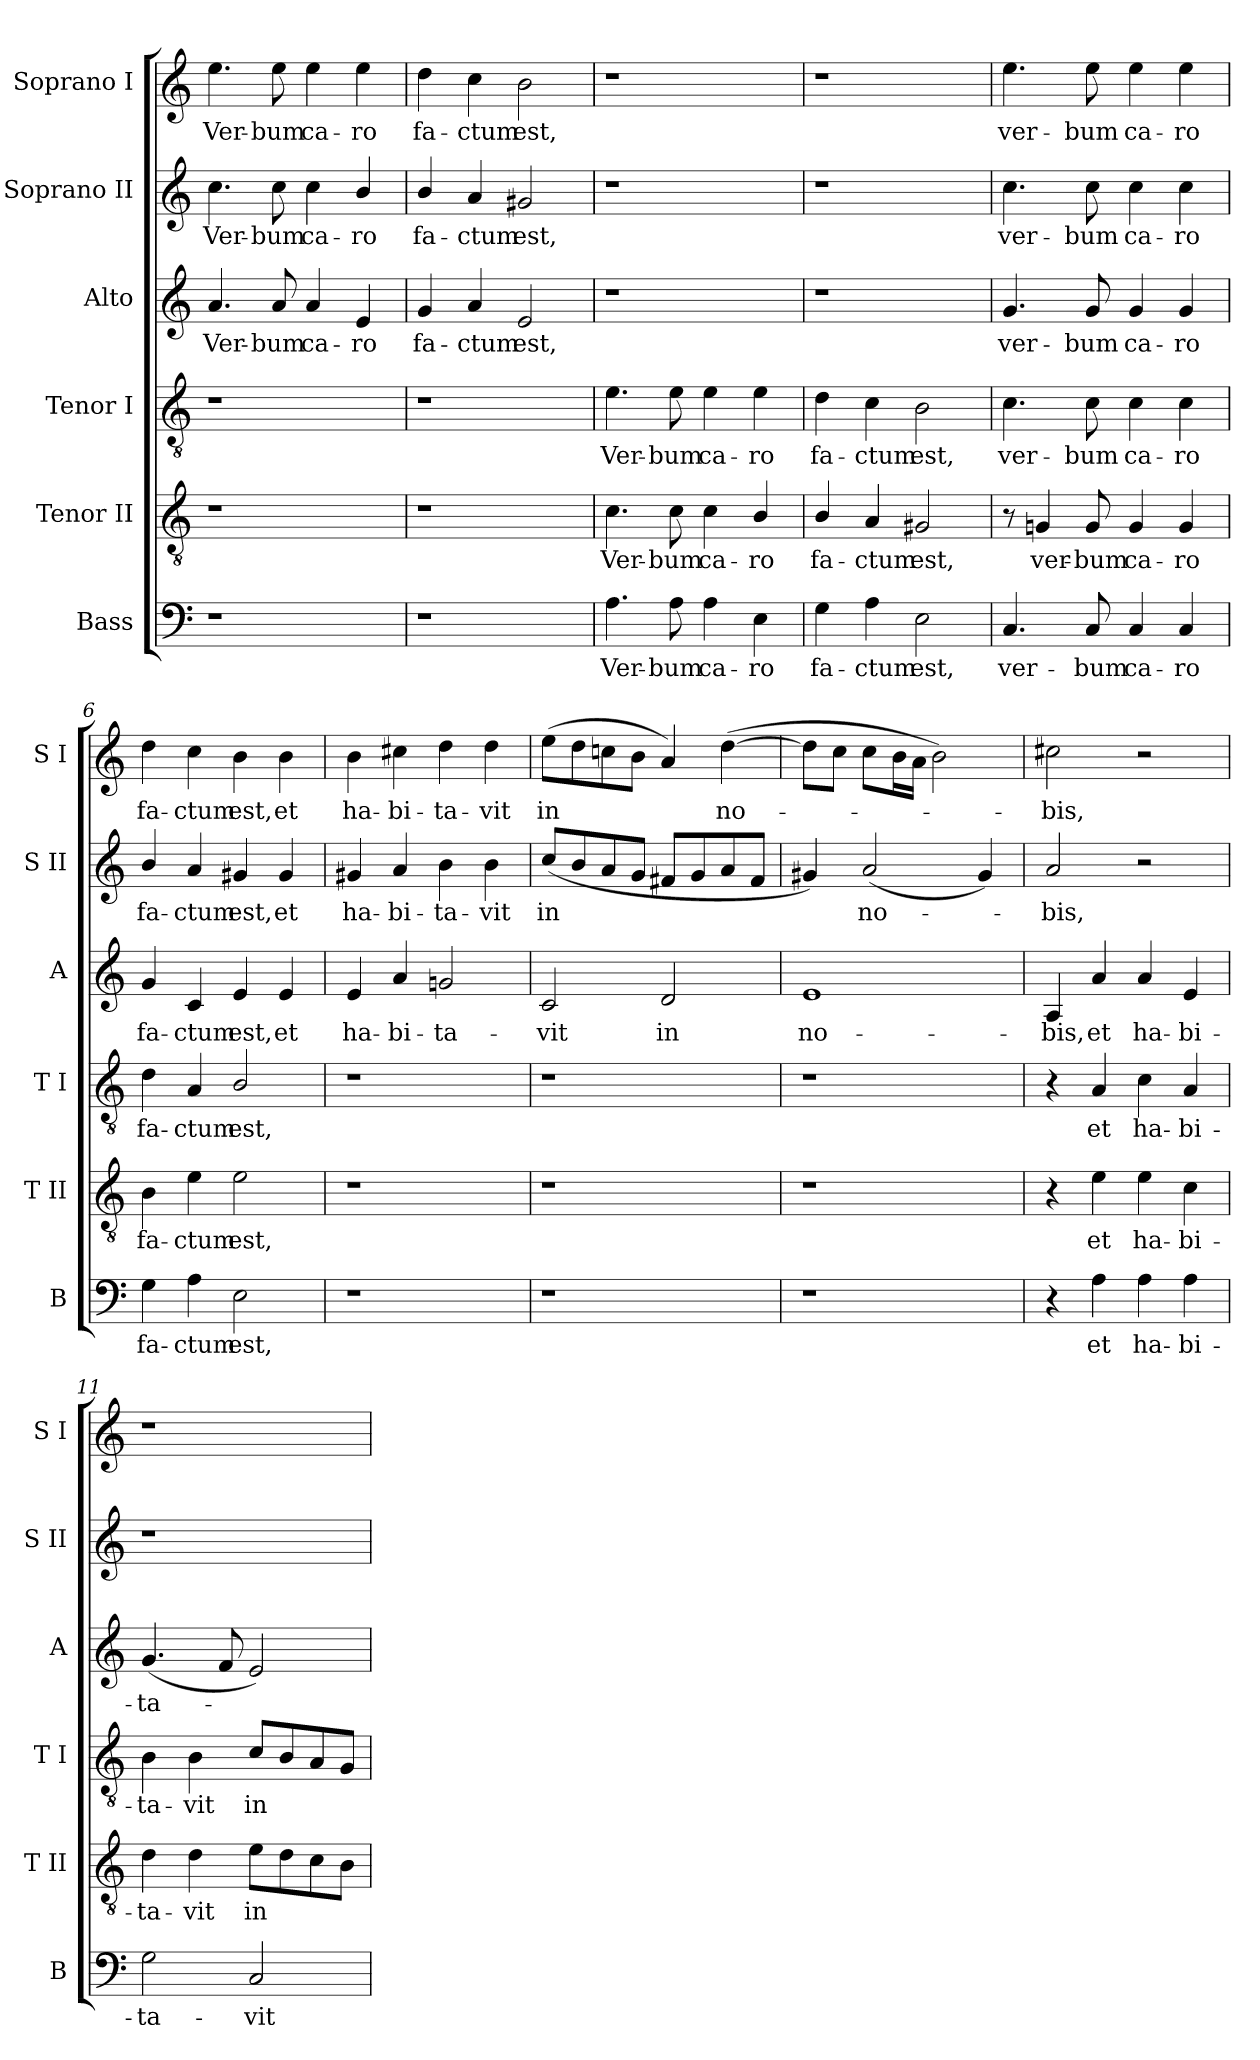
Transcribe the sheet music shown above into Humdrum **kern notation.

**kern	**text	**kern	**text	**kern	**text	**kern	**text	**kern	**text	**kern	**text
*part6	*part6	*part5	*part5	*part4	*part4	*part3	*part3	*part2	*part2	*part1	*part1
*staff6	*staff6	*staff5	*staff5	*staff4	*staff4	*staff3	*staff3	*staff2	*staff2	*staff1	*staff1
*I"Bass	*	*I"Tenor II	*	*I"Tenor I	*	*I"Alto	*	*I"Soprano II	*	*I"Soprano I	*
*I'B	*	*I'T II	*	*I'T I	*	*I'A	*	*I'S II	*	*I'S I	*
*clefF4	*	*clefGv2	*	*clefGv2	*	*clefG2	*	*clefG2	*	*clefG2	*
*k[]	*	*k[]	*	*k[]	*	*k[]	*	*k[]	*	*k[]	*
=1	=1	=1	=1	=1	=1	=1	=1	=1	=1	=1	=1
1r	.	1r	.	1r	.	4.a/	Ver-	4.cc\	Ver-	4.ee\	Ver-
.	.	.	.	.	.	8a/	-bum	8cc\	-bum	8ee\	-bum
.	.	.	.	.	.	4a/	ca-	4cc\	ca-	4ee\	ca-
.	.	.	.	.	.	4e/	-ro	4b/	-ro	4ee\	-ro
=2	=2	=2	=2	=2	=2	=2	=2	=2	=2	=2	=2
1r	.	1r	.	1r	.	4g/	fa-	4b/	fa-	4dd\	fa-
.	.	.	.	.	.	4a/	-ctum	4a/	-ctum	4cc\	-ctum
.	.	.	.	.	.	2e/	est,	2g#X/	est,	2b\	est,
=3	=3	=3	=3	=3	=3	=3	=3	=3	=3	=3	=3
4.A\	Ver-	4.c\	Ver-	4.e\	Ver-	1r	.	1r	.	1r	.
8A\	-bum	8c\	-bum	8e\	-bum	.	.	.	.	.	.
4A\	ca-	4c\	ca-	4e\	ca-	.	.	.	.	.	.
4E\	-ro	4B/	-ro	4e\	-ro	.	.	.	.	.	.
=4	=4	=4	=4	=4	=4	=4	=4	=4	=4	=4	=4
4G\	fa-	4B/	fa-	4d\	fa-	1r	.	1r	.	1r	.
4A\	-ctum	4A/	-ctum	4c\	-ctum	.	.	.	.	.	.
2E\	est,	2G#X/	est,	2B\	est,	.	.	.	.	.	.
=5	=5	=5	=5	=5	=5	=5	=5	=5	=5	=5	=5
4.C/	ver-	8r	.	4.c\	ver-	4.g/	ver-	4.cc\	ver-	4.ee\	ver-
.	.	4Gn/	ver-	.	.	.	.	.	.	.	.
8C/	-bum	8G/	-bum	8c\	-bum	8g/	-bum	8cc\	-bum	8ee\	-bum
4C/	ca-	4G/	ca-	4c\	ca-	4g/	ca-	4cc\	ca-	4ee\	ca-
4C/	-ro	4G/	-ro	4c\	-ro	4g/	-ro	4cc\	-ro	4ee\	-ro
=6	=6	=6	=6	=6	=6	=6	=6	=6	=6	=6	=6
4G\	fa-	4B\	fa-	4d\	fa-	4g/	fa-	4b/	fa-	4dd\	fa-
4A\	-ctum	4e\	-ctum	4A/	-ctum	4c/	-ctum	4a/	-ctum	4cc\	-ctum
2E\	est,	2e\	est,	2B/	est,	4e/	est,	4g#X/	est,	4b\	est,
.	.	.	.	.	.	4e/	et	4g#/	et	4b\	et
=7	=7	=7	=7	=7	=7	=7	=7	=7	=7	=7	=7
1r	.	1r	.	1r	.	4e/	ha-	4g#X/	ha-	4b\	ha-
.	.	.	.	.	.	4a/	-bi-	4a/	-bi-	4cc#X\	-bi-
.	.	.	.	.	.	2gni/	-ta-	4b\	-ta-	4dd\	-ta-
.	.	.	.	.	.	.	.	4b\	-vit	4dd\	-vit
=8	=8	=8	=8	=8	=8	=8	=8	=8	=8	=8	=8
1r	.	1r	.	1r	.	2c/	-vit	(<8cc/L	in	(>8ee\L	in
.	.	.	.	.	.	.	.	8b/	.	8dd\	.
.	.	.	.	.	.	.	.	8a/	.	8ccni\	.
.	.	.	.	.	.	.	.	8g/J	.	8b\J	.
.	.	.	.	.	.	2d/	in	8f#X/L	.	4a/)	.
.	.	.	.	.	.	.	.	8g/	.	.	.
.	.	.	.	.	.	.	.	8a/	.	(>[4dd\	no-
.	.	.	.	.	.	.	.	8f#/J	.	.	.
=9	=9	=9	=9	=9	=9	=9	=9	=9	=9	=9	=9
1r	.	1r	.	1r	.	1e	no-	4g#X/)	.	8dd\L]	.
.	.	.	.	.	.	.	.	.	.	8cc\J	.
.	.	.	.	.	.	.	.	(<2a/	no-	8cc\L	.
.	.	.	.	.	.	.	.	.	.	16b\L	.
.	.	.	.	.	.	.	.	.	.	16a\JJ	.
.	.	.	.	.	.	.	.	.	.	2b\)	.
.	.	.	.	.	.	.	.	4g#/)	.	.	.
=10	=10	=10	=10	=10	=10	=10	=10	=10	=10	=10	=10
4r	.	4r	.	4r	.	4A/	-bis,	2a/	bis,	2cc#X\	bis,
4A\	et	4e\	et	4A/	et	4a/	et	.	.	.	.
4A\	ha-	4e\	ha-	4c\	ha-	4a/	ha-	2r	.	2r	.
4A\	-bi-	4c\	-bi-	4A/	-bi-	4e/	-bi-	.	.	.	.
=11	=11	=11	=11	=11	=11	=11	=11	=11	=11	=11	=11
2G\	-ta-	4d\	-ta-	4B\	-ta-	(<4.g/	-ta-	1r	.	1r	.
.	.	4d\	-vit	4B\	-vit	.	.	.	.	.	.
.	.	.	.	.	.	8f/	.	.	.	.	.
2C/	-vit	8e\L	in	8c/L	in	2e/)	.	.	.	.	.
.	.	8d\	.	8B/	.	.	.	.	.	.	.
.	.	8c\	.	8A/	.	.	.	.	.	.	.
.	.	8B\J	.	8G/J	.	.	.	.	.	.	.
=	=	=	=	=	=	=	=	=	=	=	=
*-	*-	*-	*-	*-	*-	*-	*-	*-	*-	*-	*-
